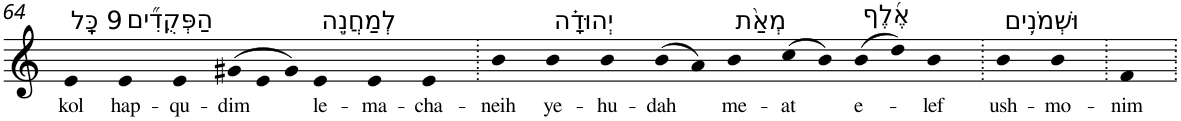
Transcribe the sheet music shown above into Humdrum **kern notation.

**kern	**text
*part1	*part1
*staff1	*staff1
*I"Piano	*
*I'Pno	*
!!LO:PB:g=z
*clefG2	*
*k[]	*
=64	=64
!LO:TX:a:t=9 כָּֽל	!
!	!LO:LY:b
4e	kol
!LO:TX:a:t=הַפְּקֻדִ֞ים	!
!	!LO:LY:b
4e	hap-
!	!LO:LY:b
4e	-qu-
*Xtuplet	*
!	!LO:LY:b
(>12g#X	-dim
12e	.
12g#)	.
!LO:TX:a:t=לְמַחֲנֵ֣ה	!
!	!LO:LY:b
4e	le-
!	!LO:LY:b
4e	-ma-
!	!LO:LY:b
4e	-cha-
=65.	=65.
!	!LO:LY:b
4b	-neih
!LO:TX:a:t=יְהוּדָ֗ה	!
!	!LO:LY:b
4b	ye-
!	!LO:LY:b
4b	-hu-
!	!LO:LY:b
(>8b	-dah
8a)	.
!LO:TX:a:t=מְאַ֨ת	!
!	!LO:LY:b
4b	me-
!	!LO:LY:b
(>8cc	-at
8b)	.
!LO:TX:a:t=אֶ֜לֶף	!
!	!LO:LY:b
(>8b	e-
8dd)	.
!	!LO:LY:b
4b	-lef
=66.	=66.
!LO:TX:a:t=וּשְׁמֹנִ֥ים	!
!	!LO:LY:b
4b	ush-
!	!LO:LY:b
4b	-mo-
=67.	=67.
!	!LO:LY:b
4f	-nim
=.	=.
*-	*-
